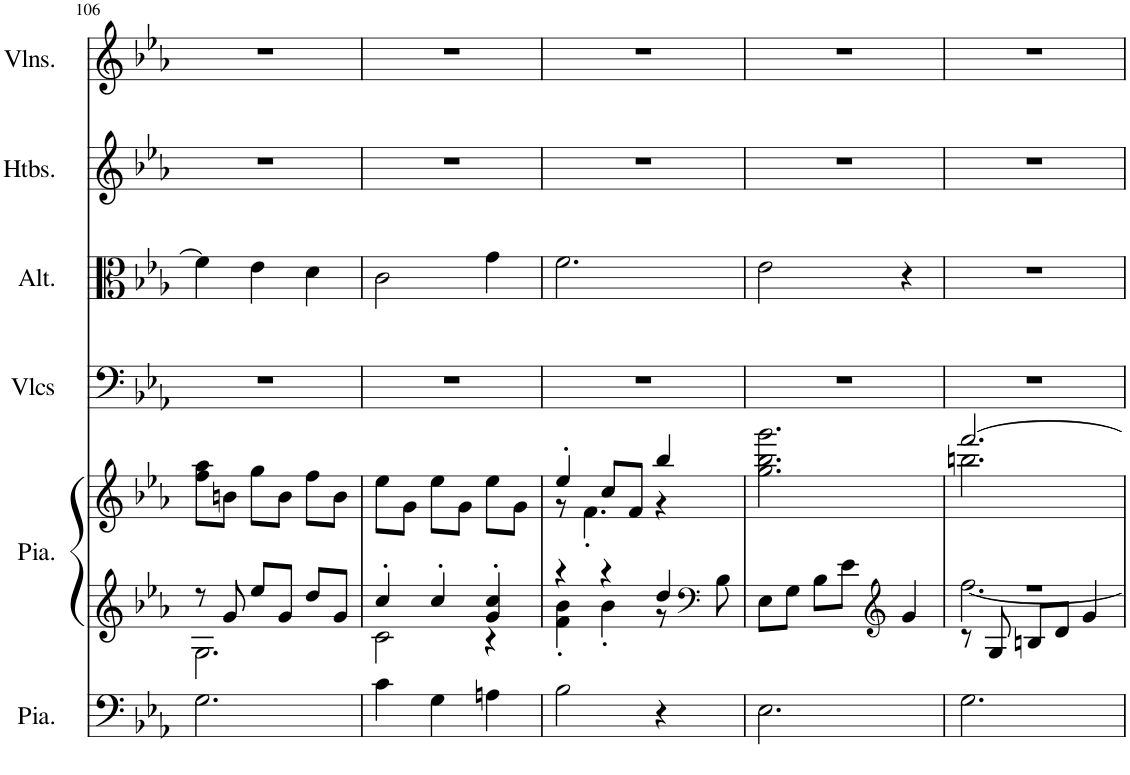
**kern	**kern	**kern	**kern	**kern	**kern	**kern
*part6	*part5	*part5	*part4	*part3	*part2	*part1
*staff7	*staff6	*staff5	*staff4	*staff3	*staff2	*staff1
*I"Piano, Pedals	*I"Piano, Organ	*	*I"Violoncelles, Bass	*I"Altos, Tenor	*I"Hautbois, Alto	*I"Violons, Soprano
*I'Pia.	*I'Pia.	*	*I'Vlcs	*I'Alt.	*I'Htbs.	*I'Vlns.
!!LO:PB:g=z
*clefF4	*clefG2	*clefG2	*clefF4	*clefC3	*clefG2	*clefG2
*k[b-e-a-]	*k[b-e-a-]	*k[b-e-a-]	*k[b-e-a-]	*k[b-e-a-]	*k[b-e-a-]	*k[b-e-a-]
*M3/4	*M3/4	*M3/4	*M3/4	*M3/4	*M3/4	*M3/4
=106	=106	=106	=106	=106	=106	=106
*	*^	*	*	*	*	*
2.G\	8r	2.G\	8ff\ 8aa-\L	2.r	4f\]	2.r	2.r
.	8g/	.	8bn\J	.	.	.	.
.	8ee-/L	.	8gg\L	.	4e-\	.	.
.	8g/J	.	8b\J	.	.	.	.
.	8dd/L	.	8ff\L	.	4d\	.	.
.	8g/J	.	8b\J	.	.	.	.
=107	=107	=107	=107	=107	=107	=107	=107
4c\	4cc'/	2c\	8ee-\L	2.r	2c\	2.r	2.r
.	.	.	8g\J	.	.	.	.
4G\	4cc'/	.	8ee-\L	.	.	.	.
.	.	.	8g\J	.	.	.	.
4An\	4g/' 4cc/'	4r	8ee-\L	.	4g\	.	.
.	.	.	8g\J	.	.	.	.
=108	=108	=108	=108	=108	=108	=108	=108
*	*	*	*^	*	*	*	*
2B-\	4r	4f\' 4b-\'	4ee-'/	8r	2.r	2.f\	2.r	2.r
.	.	.	.	4.f'\	.	.	.	.
.	4r	4b-'\	8cc/L	.	.	.	.	.
.	.	.	8f/J	.	.	.	.	.
4r	4dd/	8r	4bb-/	4r	.	.	.	.
*	*clefF4	*	*	*	*	*	*	*
.	.	8B-\	.	.	.	.	.	.
*	*v	*v	*	*	*	*	*	*
*	*	*v	*v	*	*	*	*
=109	=109	=109	=109	=109	=109	=109
2.E-\	8E-\L	2.gg\ 2.bb-\ 2.ggg\	2.r	2e-\	2.r	2.r
.	8G\J	.	.	.	.	.
.	8B-\L	.	.	.	.	.
.	8e-\J	.	.	.	.	.
*	*clefG2	*	*	*	*	*
.	4g/	.	.	4r	.	.
=110	=110	=110	=110	=110	=110	=110
*	*^	*^	*	*	*	*
*	*	*^	*	*	*	*	*	*
2.G\	2.r	[2.ff\	8r	[2.fff/	2.bbn\	2.r	2.r	2.r	2.r
.	.	.	8G/	.	.	.	.	.	.
.	.	.	8Bn/L	.	.	.	.	.	.
.	.	.	8d/J	.	.	.	.	.	.
.	.	.	4g/	.	.	.	.	.	.
*	*v	*v	*v	*	*	*	*	*	*
*	*	*v	*v	*	*	*	*
=	=	=	=	=	=	=
*-	*-	*-	*-	*-	*-	*-
